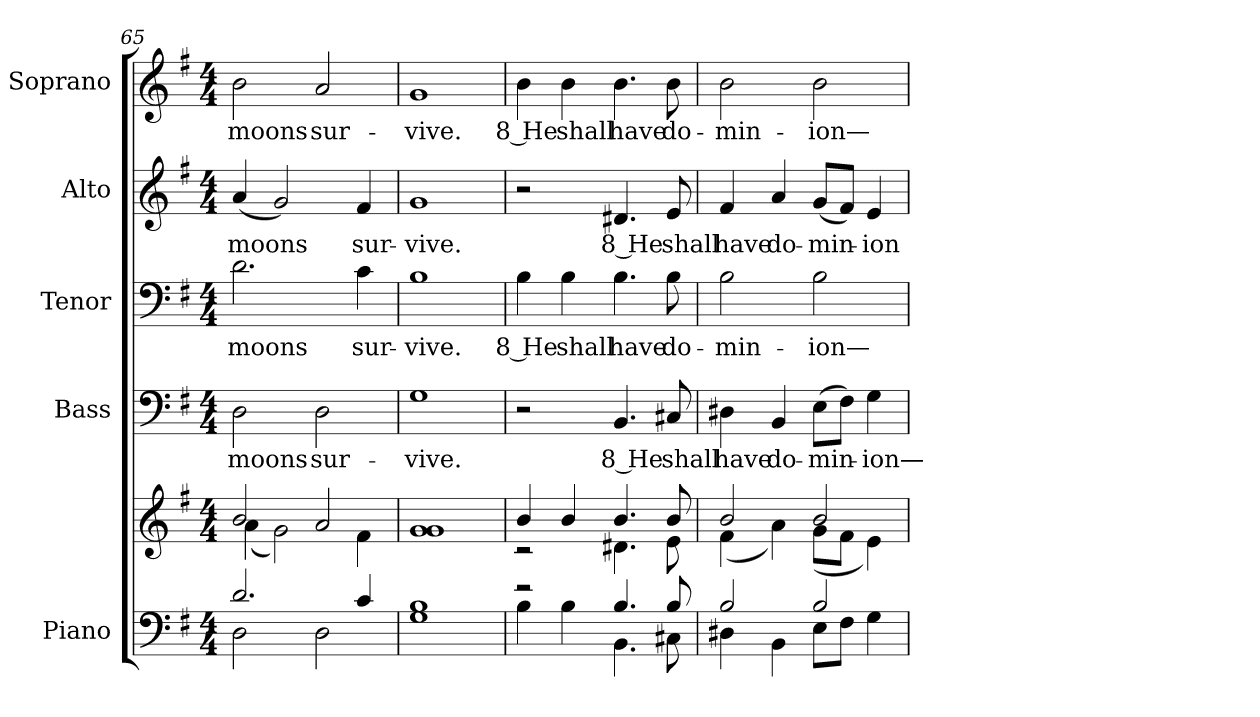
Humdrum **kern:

**kern	**kern	**kern	**text	**kern	**text	**kern	**text	**kern	**text
*part5	*part5	*part4	*part4	*part3	*part3	*part2	*part2	*part1	*part1
*staff6	*staff5	*staff4	*staff4	*staff3	*staff3	*staff2	*staff2	*staff1	*staff1
*I"Piano	*	*I"Bass	*	*I"Tenor	*	*I"Alto	*	*I"Soprano	*
*I'Pno.	*	*I'B.	*	*I'T.	*	*I'A.	*	*I'S.	*
!!LO:PB:g=z
*clefF4	*clefG2	*clefF4	*	*clefF4	*	*clefG2	*	*clefG2	*
*k[f#]	*k[f#]	*k[f#]	*	*k[f#]	*	*k[f#]	*	*k[f#]	*
*G:	*G:	*G:	*	*G:	*	*G:	*	*G:	*
*M4/4	*M4/4	*M4/4	*	*M4/4	*	*M4/4	*	*M4/4	*
=65	=65	=65	=65	=65	=65	=65	=65	=65	=65
*^	*^	*	*	*	*	*	*	*	*
!	!	!	!	!	!LO:LY:b:color=#000000	!	!	!	!	!	!
!	!	!	!	!	!	!	!LO:LY:b:color=#000000	!	!	!	!
!	!	!	!	!	!	!	!	!	!LO:LY:b:color=#000000	!	!
!	!	!	!	!	!	!	!	!	!	!	!LO:LY:b:color=#000000
2.di/	2Di\	2bi/	(4ai\	2Di\	moons	2.di\	moons	(4ai/	moons	2bi\	moons
.	.	.	2gi\)	.	.	.	.	2gi/)	.	.	.
!	!	!	!	!	!LO:LY:b:color=#000000	!	!	!	!	!	!
!	!	!	!	!	!	!	!	!	!	!	!LO:LY:b:color=#000000
.	2Di\	2ai/	.	2Di\	sur-	.	.	.	.	2ai/	sur-
!	!	!	!	!	!	!	!LO:LY:b:color=#000000	!	!	!	!
!	!	!	!	!	!	!	!	!	!LO:LY:b:color=#000000	!	!
4ci/	.	.	4f#i\	.	.	4ci\	sur-	4f#i/	sur-	.	.
*v	*v	*	*	*	*	*	*	*	*	*	*
*	*v	*v	*	*	*	*	*	*	*	*
=66	=66	=66	=66	=66	=66	=66	=66	=66	=66
*	*^	*	*	*	*	*	*	*	*
!	!	!	!	!LO:LY:b:color=#000000	!	!	!	!	!	!
*	*v	*v	*	*	*	*	*	*	*	*
*	*^	*	*	*	*	*	*	*	*
!	!	!	!	!	!	!LO:LY:b:color=#000000	!	!	!	!
*	*v	*v	*	*	*	*	*	*	*	*
*	*^	*	*	*	*	*	*	*	*
!	!	!	!	!	!	!	!	!LO:LY:b:color=#000000	!	!
*	*v	*v	*	*	*	*	*	*	*	*
*	*^	*	*	*	*	*	*	*	*
!	!	!	!	!	!	!	!	!	!	!LO:LY:b:color=#000000
*	*v	*v	*	*	*	*	*	*	*	*
1Gi 1Bi	1gi 1gi	1Gi	-vive.	1Bi	-vive.	1gi	-vive.	1gi	-vive.
=67	=67	=67	=67	=67	=67	=67	=67	=67	=67
*^	*^	*	*	*	*	*	*	*	*
!	!	!	!	!	!	!	!LO:LY:b:color=#000000	!	!	!	!
!	!	!	!	!	!	!	!	!	!	!	!LO:LY:b:color=#000000
2r	4Bi\	4bi/	2r	2r	.	4Bi\	8 He	2r	.	4bi\	8 He
!	!	!	!	!	!	!	!LO:LY:b:color=#000000	!	!	!	!
!	!	!	!	!	!	!	!	!	!	!	!LO:LY:b:color=#000000
.	4Bi\	4bi/	.	.	.	4Bi\	shall	.	.	4bi\	shall
!	!	!	!	!	!LO:LY:b:color=#000000	!	!	!	!	!	!
!	!	!	!	!	!	!	!LO:LY:b:color=#000000	!	!	!	!
!	!	!	!	!	!	!	!	!	!LO:LY:b:color=#000000	!	!
!	!	!	!	!	!	!	!	!	!	!	!LO:LY:b:color=#000000
4.Bi/	4.BBi\	4.bi/	4.d#Xi\	4.BBi/	8 He	4.Bi\	have	4.d#Xi/	8 He	4.bi\	have
!	!	!	!	!	!LO:LY:b:color=#000000	!	!	!	!	!	!
!	!	!	!	!	!	!	!LO:LY:b:color=#000000	!	!	!	!
!	!	!	!	!	!	!	!	!	!LO:LY:b:color=#000000	!	!
!	!	!	!	!	!	!	!	!	!	!	!LO:LY:b:color=#000000
8Bi/	8C#Xi\	8bi/	8ei\	8C#Xi/	shall	8Bi\	do-	8ei/	shall	8bi\	do-
=68	=68	=68	=68	=68	=68	=68	=68	=68	=68	=68	=68
!	!	!	!	!	!LO:LY:b:color=#000000	!	!	!	!	!	!
!	!	!	!	!	!	!	!LO:LY:b:color=#000000	!	!	!	!
!	!	!	!	!	!	!	!	!	!LO:LY:b:color=#000000	!	!
!	!	!	!	!	!	!	!	!	!	!	!LO:LY:b:color=#000000
2Bi/	4D#Xi\	2bi/	(4f#i\	4D#Xi\	have	2Bi\	-min-	4f#i/	have	2bi\	-min-
!	!	!	!	!	!LO:LY:b:color=#000000	!	!	!	!	!	!
!	!	!	!	!	!	!	!	!	!LO:LY:b:color=#000000	!	!
.	4BBi\	.	4ai\)	4BBi/	do-	.	.	4ai/	do-	.	.
!	!	!	!	!	!LO:LY:b:color=#000000	!	!	!	!	!	!
!	!	!	!	!	!	!	!LO:LY:b:color=#000000	!	!	!	!
!	!	!	!	!	!	!	!	!	!LO:LY:b:color=#000000	!	!
!	!	!	!	!	!	!	!	!	!	!	!LO:LY:b:color=#000000
2Bi/	8Ei\L	2bi/	(8gi\L	(8Ei\L	-min-	2Bi\	-ion—	(8gi/L	-min-	2bi\	-ion—
.	8F#i\J	.	8f#i\J	8F#i\J)	.	.	.	8f#i/J)	.	.	.
!	!	!	!	!	!LO:LY:b:color=#000000	!	!	!	!	!	!
!	!	!	!	!	!	!	!	!	!LO:LY:b:color=#000000	!	!
.	4Gi\	.	4ei\)	4Gi\	-ion—	.	.	4ei/	-ion	.	.
*v	*v	*	*	*	*	*	*	*	*	*	*
*	*v	*v	*	*	*	*	*	*	*	*
=	=	=	=	=	=	=	=	=	=
*-	*-	*-	*-	*-	*-	*-	*-	*-	*-
